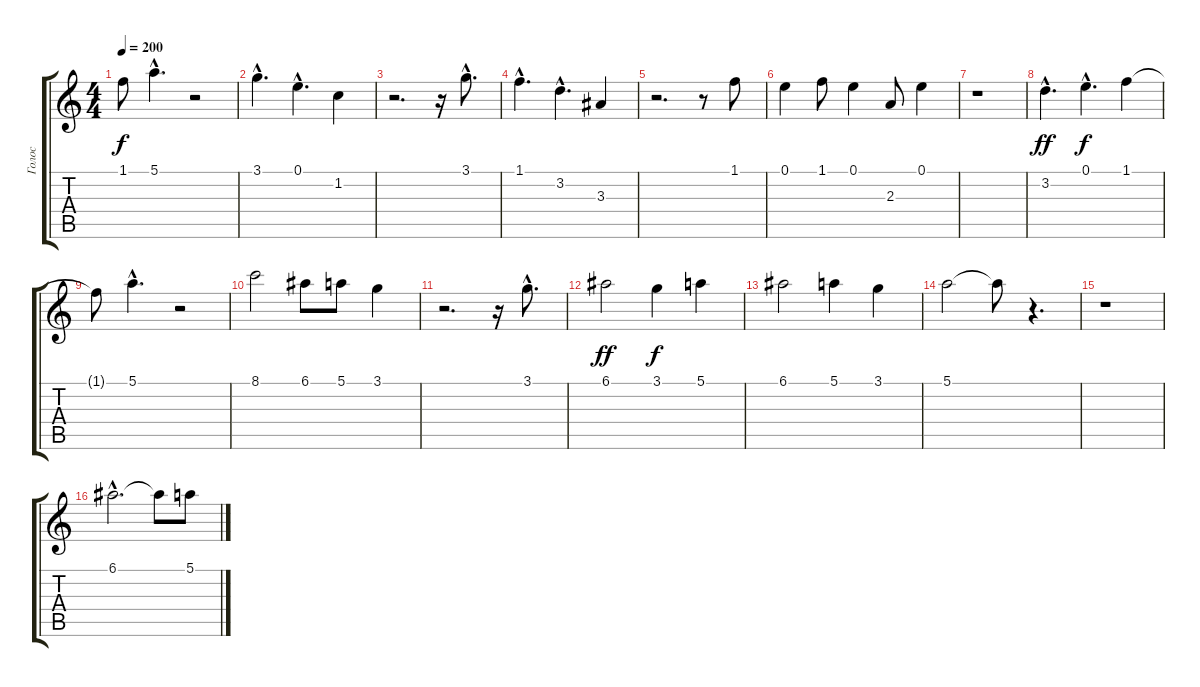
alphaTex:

\track ("Голос" "Голос") {instrument electricguitarclean}
\staff {score tabs}
\tuning (E4 B3 G3 D3 A2 E2) {hide}
\ts (4 4)
\tempo 200
\clef g2
\ks c
1.1{t}.8{dy f} 5.1{hac}.4{d} r.2 |
3.1{hac}.4{d} 0.1{hac}.4{d} 1.2.4 |
r.2{d} r.16 3.1{hac}.8{d} |
1.1{hac}.4{d} 3.2{hac}.4{d} 3.3.4 |
r.2{d} r.8 1.1.8 |
0.1.4 1.1.8 0.1.4 2.3.8 0.1.4 |
r.1 |
3.2{hac}.4{d dy ff} 0.1{hac}.4{d dy f} 1.1.4 |
1.1{t}.8 5.1{hac}.4{d} r.2 |
8.1.2 6.1.8 5.1.8 3.1.4 |
r.2{d} r.16 3.1{hac}.8{d} |
6.1.2{dy ff} 3.1.4{dy f} 5.1.4 |
6.1.2 5.1.4 3.1.4 |
5.1.2 5.1{t}.8 r.4{d} |
r.1 |
6.1{hac}.2{d} 6.1{t}.8 5.1.8
